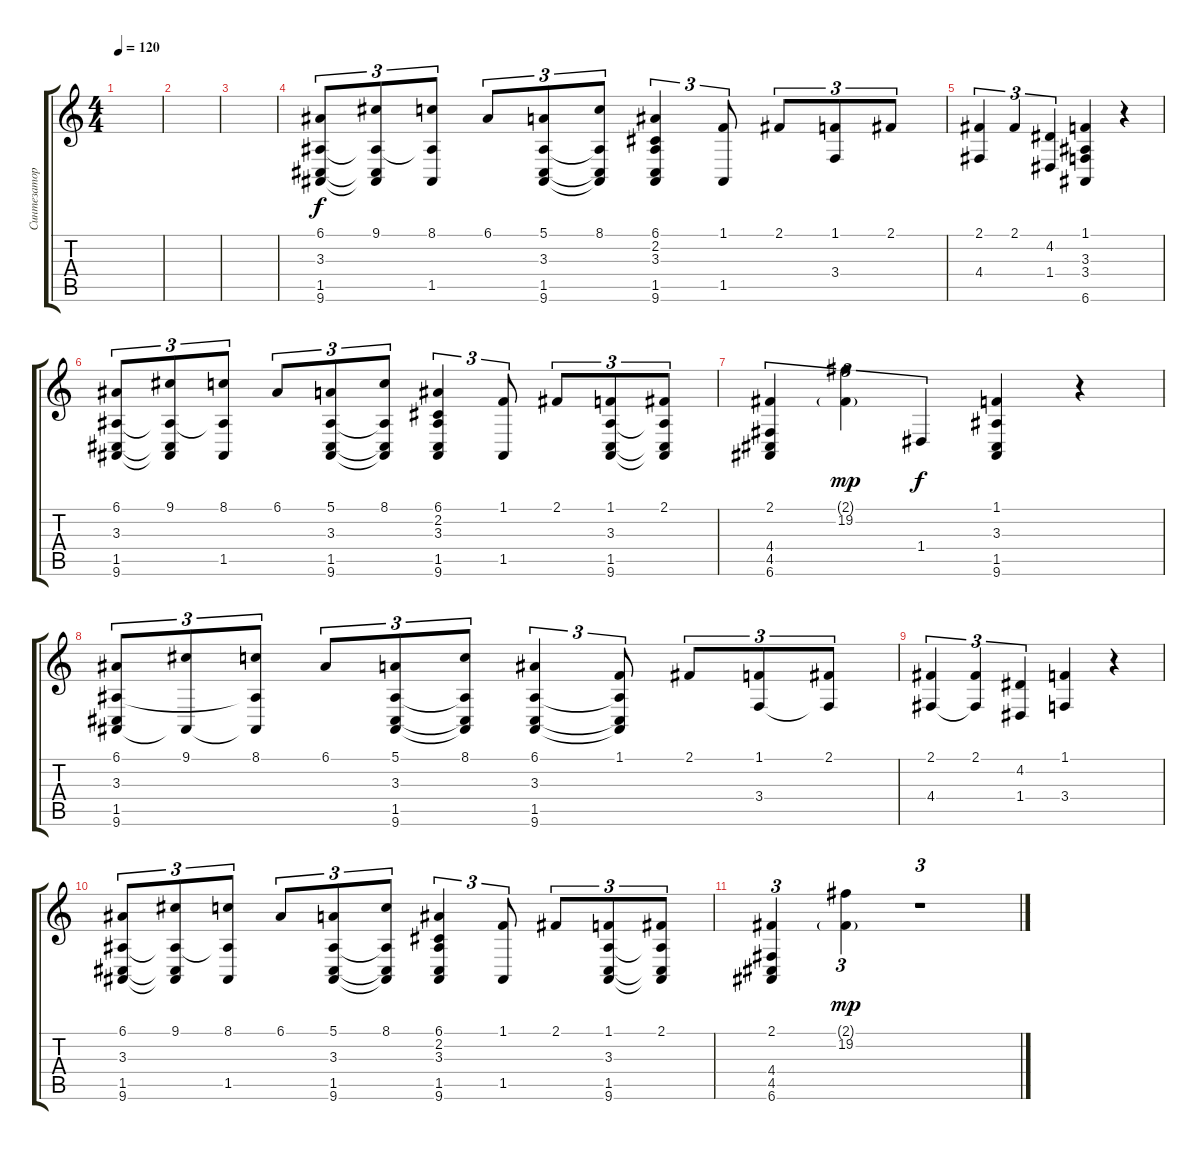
\track ("Синтезатор 1 (Мустис)" "Синтезатор") {instrument electricgrandpiano}
\staff {score tabs}
\tuning (E4 B3 G3 D3 A2 E2) {hide}
\ts (4 4)
\tempo 120
\clef g2
\ks c
|
|
|
(6.1 3.3 1.5 9.6).8{tu (3 2) volume 14} (9.1 3.3{t} 1.5{t} 9.6{t}).8{tu (3 2)} (8.1 3.3{t} 1.5).8{tu (3 2)} 6.1.8{tu (3 2)} (5.1 3.3 1.5 9.6).8{tu (3 2)} (8.1 3.3{t} 1.5{t} 9.6{t}).8{tu (3 2)} (6.1 2.2 3.3 1.5 9.6).4{tu (3 2)} (1.1 1.5).8{tu (3 2)} 2.1.8{tu (3 2)} (1.1 3.4).8{tu (3 2)} 2.1.8{tu (3 2)} |
(2.1 4.4).4{tu (3 2)} 2.1.4{tu (3 2)} (4.2 1.4).4{tu (3 2)} (1.1 3.3 3.4 6.6).4 r.4 |
(6.1 3.3 1.5 9.6).8{tu (3 2)} (9.1 3.3{t} 1.5{t} 9.6{t}).8{tu (3 2)} (8.1 3.3{t} 1.5).8{tu (3 2)} 6.1.8{tu (3 2)} (5.1 3.3 1.5 9.6).8{tu (3 2)} (8.1 3.3{t} 1.5{t} 9.6{t}).8{tu (3 2)} (6.1 2.2 3.3 1.5 9.6).4{tu (3 2)} (1.1 1.5).8{tu (3 2)} 2.1.8{tu (3 2)} (1.1 3.3 1.5 9.6).8{tu (3 2)} (2.1 3.3{t} 1.5{t} 9.6{t}).8{tu (3 2)} |
(2.1 4.4 4.5 6.6).4{tu (3 2)} (2.1{g} 19.2).4{tu (3 2) dy mp} 1.4.4{tu (3 2) dy f} (1.1 3.3 1.5 9.6).4 r.4 |
(6.1 3.3 1.5 9.6).8{tu (3 2)} (9.1 1.5{t}).8{tu (3 2)} (8.1 3.3{t} 1.5{t}).8{tu (3 2)} 6.1.8{tu (3 2)} (5.1 3.3 1.5 9.6).8{tu (3 2)} (8.1 3.3{t} 1.5{t} 9.6{t}).8{tu (3 2)} (6.1 3.3 1.5 9.6).4{tu (3 2)} (1.1 3.3{t} 1.5{t} 9.6{t}).8{tu (3 2)} 2.1.8{tu (3 2)} (1.1 3.4).8{tu (3 2)} (2.1 3.4{t}).8{tu (3 2)} |
(2.1 4.4).4{tu (3 2)} (2.1 4.4{t}).4{tu (3 2)} (4.2 1.4).4{tu (3 2)} (1.1 3.4).4 r.4 |
(6.1 3.3 1.5 9.6).8{tu (3 2)} (9.1 3.3{t} 1.5{t} 9.6{t}).8{tu (3 2)} (8.1 3.3{t} 1.5).8{tu (3 2)} 6.1.8{tu (3 2)} (5.1 3.3 1.5 9.6).8{tu (3 2)} (8.1 3.3{t} 1.5{t} 9.6{t}).8{tu (3 2)} (6.1 2.2 3.3 1.5 9.6).4{tu (3 2)} (1.1 1.5).8{tu (3 2)} 2.1.8{tu (3 2)} (1.1 3.3 1.5 9.6).8{tu (3 2)} (2.1 3.3{t} 1.5{t} 9.6{t}).8{tu (3 2)} |
(2.1 4.4 4.5 6.6).4{tu (3 2)} (2.1{g} 19.2).4{tu (3 2) dy mp} r.1{tu (3 2)}
